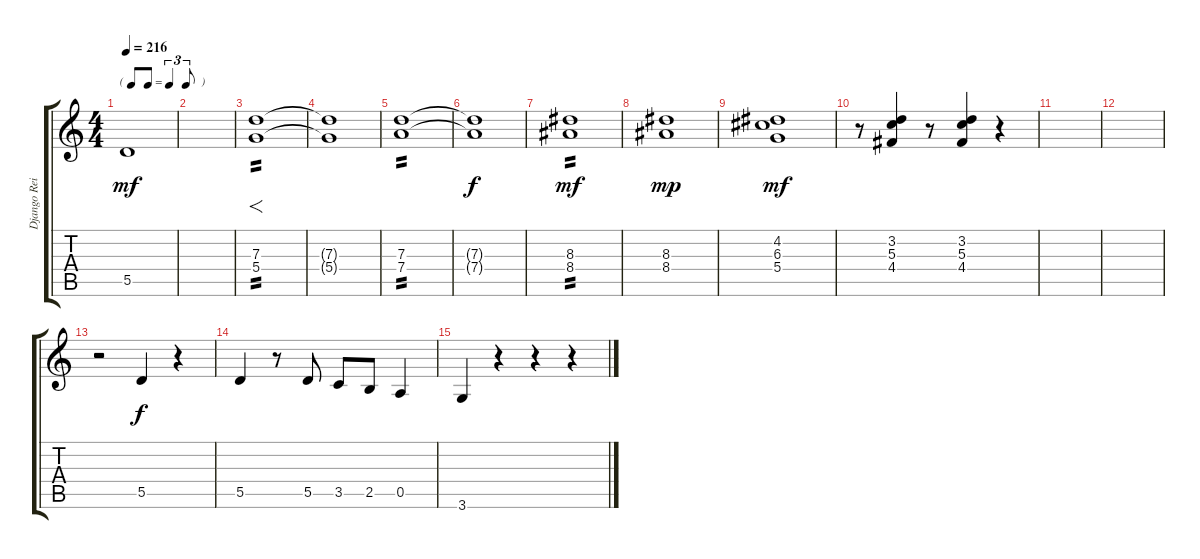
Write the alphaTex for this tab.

\track ("Django Reinhardt" "Django Rei") {instrument acousticguitarsteel}
\staff {score tabs}
\tuning (E4 B3 G3 D3 A2 E2) {hide}
\ts (4 4)
\tf triplet8th
\tempo 216
\clef g2
\ks c
5.5.1{dy mf} |
|
(7.3 5.4).1{f tp 2} |
(7.3{t} 5.4{t}).1 |
(7.3 7.4).1{tp 2} |
(7.3{t} 7.4{t}).1{dy f} |
(8.3 8.4).1{tp 2 dy mf} |
(8.3 8.4).1{dy mp} |
(4.2 6.3 5.4).1{dy mf} |
r.8 (3.2 5.3 4.4).4 r.8 (3.2 5.3 4.4).4 r.4 |
|
|
r.2 5.5.4{dy f} r.4 |
5.5.4 r.8 5.5.8 3.5.8 2.5.8 0.5.4 |
3.6.4 r.4 r.4 r.4
